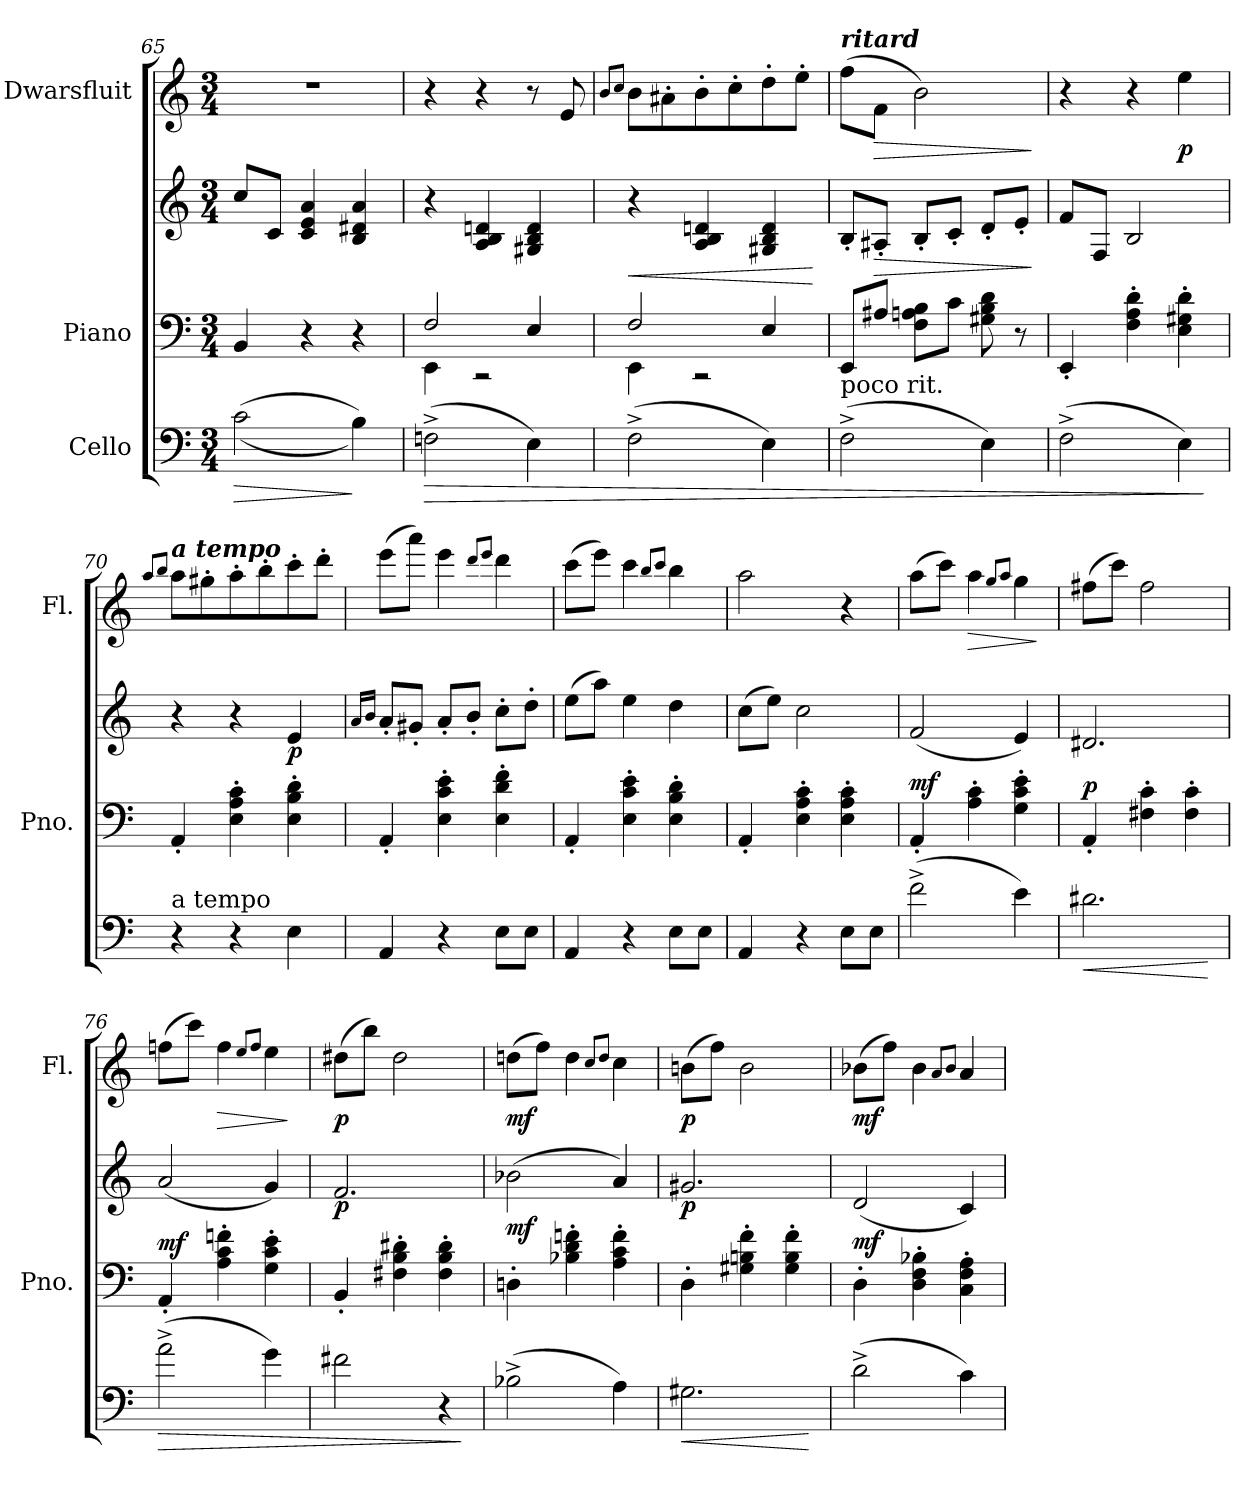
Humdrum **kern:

**kern	**dynam	**kern	**kern	**dynam	**kern	**dynam
*part3	*part3	*part2	*part2	*part2	*part1	*part1
*staff4	*staff4	*staff3	*staff2	*staff2/3	*staff1	*staff1
*I"Cello	*	*I"Piano	*	*	*I"Dwarsfluit	*
*	*	*I'Pno.	*	*	*I'Fl.	*
*clefF4	*	*clefF4	*clefG2	*	*clefG2	*
*k[]	*	*k[]	*k[]	*	*k[]	*
*M3/4	*	*M3/4	*M3/4	*	*M3/4	*
=65	=65	=65	=65	=65	=65	=65
!	!LO:HP:b	!	!	!	!	!
(>(>2c\	>	4BB/	8cc/L	.	2.r	.
.	.	.	8c/J	.	.	.
.	.	4r	4c/ 4e/ 4a/	.	.	.
4B\))	]	4r	4B/ 4d#X/ 4a/	.	.	.
!!LO:LB:g=z
=66	=66	=66	=66	=66	=66	=66
!	!LO:HP:b	!	!	!	!	!
*	*	*^	*	*	*	*
(>2Fn^\	>	2F/	4EE\	4r	.	4r	.
.	.	.	2r	4A/ 4B/ 4dn/	.	4r	.
4E\)	.	4E/	.	4G#X/ 4B/ 4d/	.	8r	.
.	.	.	.	.	.	8e/	.
=67	=67	=67	=67	=67	=67	=67	=67
.	.	.	.	.	.	8qb/L	.
.	.	.	.	.	.	8qcc/J	.
!	!	!	!	!	!LO:HP:b	!	!
(>2F^\	.	2F/	4EE\	4r	<	8b\L	.
.	.	.	.	.	.	8a#X'\	.
.	.	.	2r	4A/ 4B/ 4dn/	.	8b'\	.
.	.	.	.	.	.	8cc'\	.
4E\)	.	4E/	.	4G#X/ 4B/ 4d/	.	8dd'\	.
.	.	.	.	.	.	8ee'\J	.
*	*	*v	*v	*	*	*	*
.	.	.	.	[	.	.
=68	=68	=68	=68	=68	=68	=68
!	!	!	!	!	!LO:TX:a:Bi:t=ritard	!
!LO:TX:a:t=poco rit.	!	!	!	!	!	!
(>2F^\	.	8EE/L	8B'/L	.	(>8ff\L	.
!	!	!	!	!LO:HP:b	!	!LO:HP:b
.	.	8A#X/J	8A#X'/J	>	8f\J	>
.	.	8F\ 8An\ 8B\L	8B'/L	.	2b\)	.
.	.	8c\J	8c'/J	.	.	.
4E\)	.	8G#X\ 8B\ 8d\	8d'/L	.	.	.
.	.	8r	8e'/J	.	.	.
.	.	.	.	]	.	]
=69	=69	=69	=69	=69	=69	=69
(>2F^\	.	4EE'/	8f/L	.	4r	.
.	.	.	8F/J	.	.	.
.	.	4F\' 4A\' 4d\'	2B/	.	4r	.
!	!	!	!	!	!	!LO:DY:b
4E\)	.	4E\' 4G#X\' 4d\'	.	.	4ee\	p
.	]	.	.	.	.	.
=70	=70	=70	=70	=70	=70	=70
.	.	.	.	.	8qaa/L	.
.	.	.	.	.	8qbb/J	.
!	!	!	!	!	!LO:TX:a:Bi:t=a tempo	!
!LO:TX:a:t=a tempo	!	!	!	!	!	!
4r	.	4AA'/	4r	.	8aa\L	.
.	.	.	.	.	8gg#X'\	.
4r	.	4E\' 4A\' 4c\'	4r	.	8aa'\	.
.	.	.	.	.	8bb'\	.
!	!	!	!	!LO:DY:b	!	!
4E\	.	4E\' 4B\' 4d\'	4e/	p	8ccc'\	.
.	.	.	.	.	8ddd'\J	.
=71	=71	=71	=71	=71	=71	=71
.	.	.	16qa/LL	.	.	.
.	.	.	16qb/JJ	.	.	.
4AA/	.	4AA'/	8a'/L	.	(>8eee\L	.
.	.	.	8g#X'/J	.	8aaa\J)	.
4r	.	4E\' 4c\' 4e\'	8a'/L	.	4eee\	.
.	.	.	8b'/J	.	.	.
.	.	.	.	.	8qddd/L	.
.	.	.	.	.	8qeee/J	.
8E\L	.	4E\' 4d\' 4f\'	8cc'\L	.	4ddd\	.
8E\J	.	.	8dd'\J	.	.	.
=72	=72	=72	=72	=72	=72	=72
4AA/	.	4AA'/	(>8ee\L	.	(>8ccc\L	.
.	.	.	8aa\J)	.	8eee\J)	.
4r	.	4E\' 4c\' 4e\'	4ee\	.	4ccc\	.
.	.	.	.	.	8qbb/L	.
.	.	.	.	.	8qccc/J	.
8E\L	.	4E\' 4B\' 4d\'	4dd\	.	4bb\	.
8E\J	.	.	.	.	.	.
!!LO:LB:g=z
=73	=73	=73	=73	=73	=73	=73
4AA/	.	4AA'/	(>8cc\L	.	2aa\	.
.	.	.	8ee\J)	.	.	.
4r	.	4E\' 4A\' 4c\'	2cc\	.	.	.
8E\L	.	4E\' 4A\' 4c\'	.	.	4r	.
8E\J	.	.	.	.	.	.
=74	=74	=74	=74	=74	=74	=74
!	!	!	!	!LO:DY:a=2	!	!
(>2f^\	.	4AA'/	(<2f/	mf	(>8aa\L	.
.	.	.	.	.	8ccc\J)	.
!	!	!	!	!	!	!LO:HP:b
.	.	4A\' 4c\'	.	.	4aa\	>
.	.	.	.	.	8qgg/L	.
.	.	.	.	.	8qaa/J	.
4e\)	.	4G\' 4c\' 4e\'	4e/)	.	4gg\	.
.	.	.	.	.	.	]
=75	=75	=75	=75	=75	=75	=75
!	!LO:HP:b	!	!	!LO:DY:a=2	!	!
2.d#X\	<	4AA'/	2.d#X/	p	(>8ff#X\L	.
.	.	.	.	.	8ccc\J)	.
.	.	4F#X\' 4c\'	.	.	2ff#\	.
.	.	4F#\' 4c\'	.	.	.	.
.	[	.	.	.	.	.
=76	=76	=76	=76	=76	=76	=76
!	!LO:HP:b	!	!	!LO:DY:a=2	!	!
(>2a^\	>	4AA'/	(<2a/	mf	(>8ffn\L	.
.	.	.	.	.	8ccc\J)	.
!	!	!	!	!	!	!LO:HP:b
.	.	4A\' 4c\' 4fn\'	.	.	4ff\	>
.	.	.	.	.	8qee/L	.
.	.	.	.	.	8qff/J	.
4g\)	.	4G\' 4c\' 4e\'	4g/)	.	4ee\	.
.	.	.	.	.	.	]
=77	=77	=77	=77	=77	=77	=77
!	!	!	!	!LO:DY:b	!	!LO:DY:b
2f#X\	.	4BB'/	2.f/	p	(>8dd#X\L	p
.	.	.	.	.	8bb\J)	.
.	.	4F#X\' 4B\' 4d#X\'	.	.	2dd#\	.
4r	.	4F#\' 4B\' 4d#\'	.	.	.	.
.	]	.	.	.	.	.
=78	=78	=78	=78	=78	=78	=78
!	!	!	!	!LO:DY:b	!	!LO:DY:b
(>2B-X^\	.	4Dn'\	(>2b-X\	mf	(>8ddn\L	mf
.	.	.	.	.	8ff\J)	.
.	.	4B-X\' 4d\' 4fn\'	.	.	4dd\	.
.	.	.	.	.	8qcc/L	.
.	.	.	.	.	8qdd/J	.
4A\)	.	4A\' 4c\' 4f\'	4a/)	.	4cc\	.
=79	=79	=79	=79	=79	=79	=79
!	!LO:HP:b	!	!	!LO:DY:b	!	!LO:DY:b
2.G#X\	<	4D'\	2.g#X/	p	(>8bn\L	p
.	.	.	.	.	8ff\J)	.
.	.	4G#X\' 4Bn\' 4f\'	.	.	2b\	.
.	.	4G#\' 4B\' 4f\'	.	.	.	.
.	[	.	.	.	.	.
!!LO:PB:g=z
=80	=80	=80	=80	=80	=80	=80
!	!	!	!	!LO:DY:b	!	!LO:DY:b
(>2d^\	.	4D'\	(<2d/	mf	(>8b-X\L	mf
.	.	.	.	.	8ff\J)	.
.	.	4D\' 4F\' 4B-X\'	.	.	4b-\	.
.	.	.	.	.	8qa/L	.
.	.	.	.	.	8qb-/J	.
4c\)	.	4C\' 4F\' 4A\'	4c/)	.	4a/	.
=	=	=	=	=	=	=
*-	*-	*-	*-	*-	*-	*-
